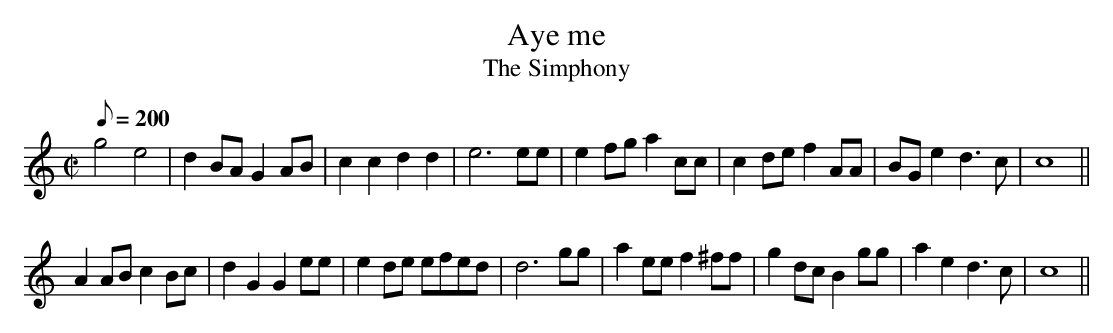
X:1
T:Aye me
T:The Simphony
L:1/8
M:C|
Q:200
K:C major
g4 e4|d2 BA G2AB|c2c2 d2d2|e6 ee|e2 fg a2 cc|c2 de f2 AA|BG e2 d3c|c8||
A2 AB c2 Bc|d2G2 G2 ee|e2 de efed|d6 gg|a2 ee f2 ^ff|g2 dc B2 gg|a2 e2 d3c|c8||
